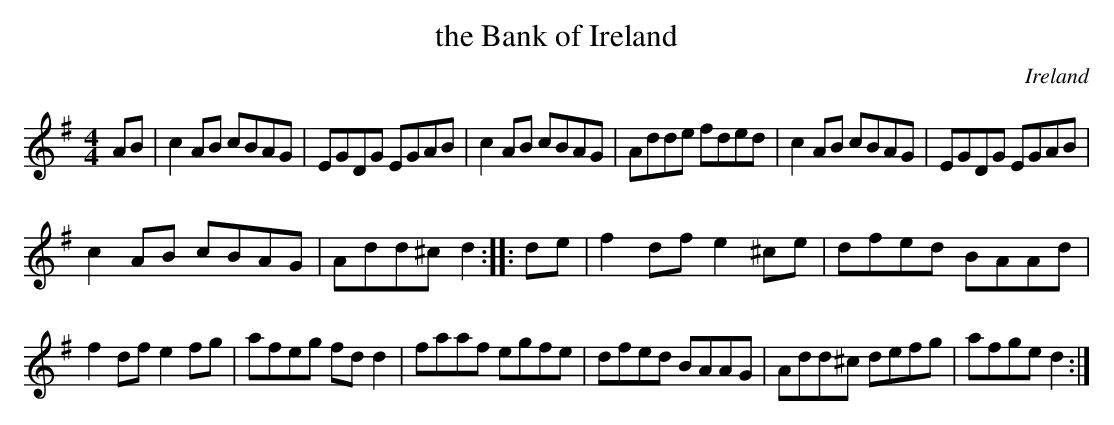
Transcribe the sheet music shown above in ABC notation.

X:1
T:the Bank of Ireland
M:4/4
O:Ireland
K:D mixolydian
AB|\
c2AB cBAG | EGDG EGAB | c2AB cBAG | Adde fded |\
c2AB cBAG | EGDG EGAB |
c2AB cBAG | Add^c d2 :|\
|:de |\
f2df e2^ce | dfed BAAd |
f2df e2fg | afeg fdd2|\
faaf egfe | dfed BAAG | Add^c defg | afge d2 :|
